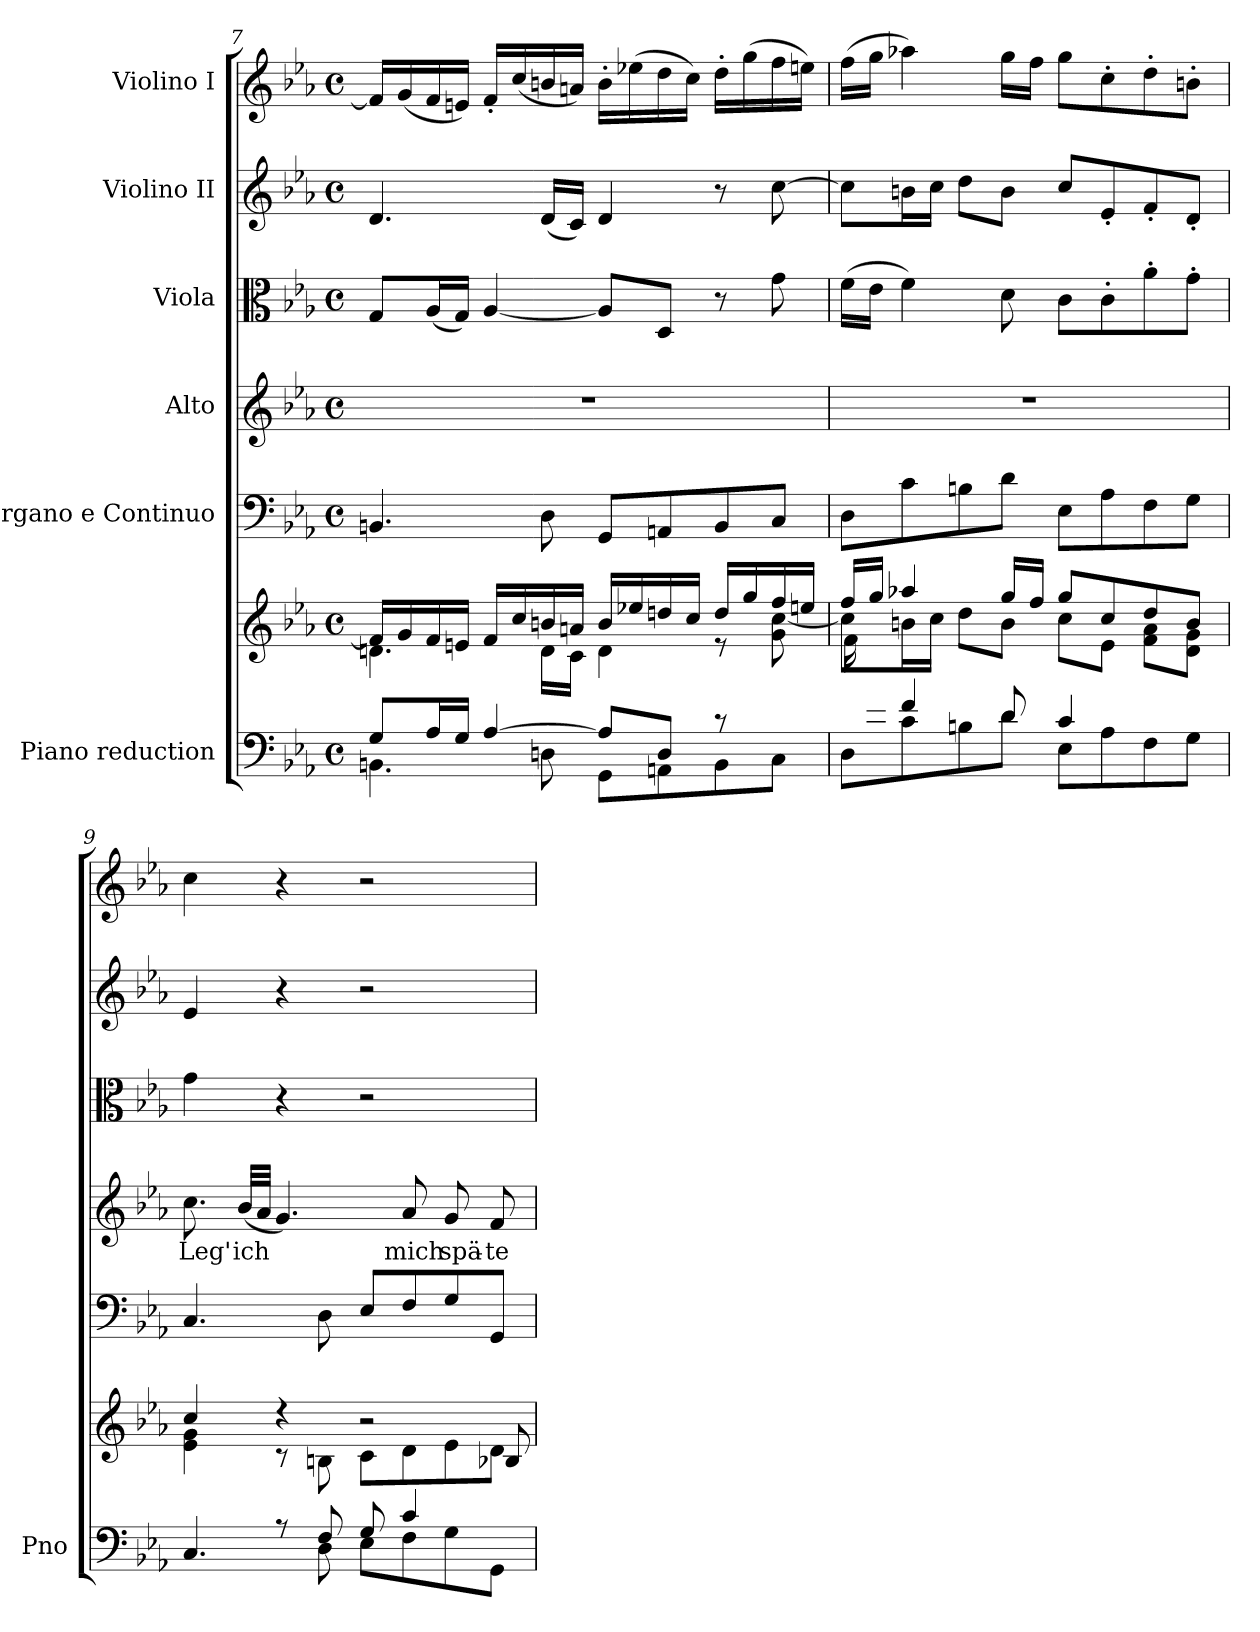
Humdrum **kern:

**kern	**kern	**kern	**kern	**text	**kern	**kern	**kern
*part6	*part6	*part5	*part4	*part4	*part3	*part2	*part1
*staff7	*staff6	*staff5	*staff4	*staff4	*staff3	*staff2	*staff1
*I"Piano reduction	*	*I"Organo e Continuo	*I"Alto	*	*I"Viola	*I"Violino II	*I"Violino I
*I'Pno	*	*	*	*	*	*	*
*clefF4	*clefG2	*clefF4	*clefG2	*	*clefC3	*clefG2	*clefG2
*k[b-e-a-]	*k[b-e-a-]	*k[b-e-a-]	*k[b-e-a-]	*	*k[b-e-a-]	*k[b-e-a-]	*k[b-e-a-]
*M4/4	*M4/4	*M4/4	*M4/4	*	*M4/4	*M4/4	*M4/4
*met(c)	*met(c)	*met(c)	*met(c)	*	*met(c)	*met(c)	*met(c)
=7	=7	=7	=7	=7	=7	=7	=7
*^	*^	*	*	*	*	*	*
8G/L	4.BBn\	16f/LL]	4.dn\	4.BBn/	1r	.	8G/L	4.d/	16f/LL]
.	.	16g/	.	.	.	.	.	.	(16g/
16A-/L	.	16f/	.	.	.	.	(16A-/L	.	16f/
16G/JJ	.	16en/JJ	.	.	.	.	16G/JJ)	.	16en/JJ)
[4A-/	.	16f/LL	.	.	.	.	[4A-/	.	16f'/LL
.	.	16cc/	.	.	.	.	.	.	(16cc/
.	8Dn\	16bn/	16d\LL	8D\	.	.	.	(16d/LL	16bn/
.	.	16an/JJ	16c\JJ	.	.	.	.	16c/JJ)	16an/JJ)
8A-/L]	8GG\L	16b/LL	4d\	8GG/L	.	.	8A-/L]	4d/	16b'\LL
.	.	16ee-X/	.	.	.	.	.	.	(16ee-X\
8D/J	8AAn\	16ddn/	.	8AAn/	.	.	8D/J	.	16dd\
.	.	16cc/JJ	.	.	.	.	.	.	16cc\JJ)
8r	8BB\	16dd/LL	8r	8BB/	.	.	8r	8r	16dd'\LL
.	.	16gg/	.	.	.	.	.	.	(16gg\
8ryy	8C\J	16ff/	8g\ [8cc\	8C/J	.	.	8g\	[8cc\	16ff\
.	.	16een/JJ	.	.	.	.	.	.	16een\JJ)
=8	=8	=8	=8	=8	=8	=8	=8	=8	=8
*	*	*	*^	*	*	*	*	*	*
16ryy	8D\L	16ff/LL	8cc\L]	16f\LL	8D\L	1r	.	(16f\LL	8cc\L]	(16ff\LL
16e-/JJ	.	16gg/JJ	.	2...ryy	.	.	.	16e-\JJ	.	16gg\JJ
4f/	8c\	4aa-X/	16bn\L	.	8c\	.	.	4f\)	16bn\L	4aa-X\)
.	.	.	16cc\JJ	.	.	.	.	.	16cc\JJ	.
.	8Bn\	.	8dd\L	.	8Bn\	.	.	.	8dd\L	.
8d/	8d\J	16gg/LL	8b\J	.	8d\J	.	.	8d\	8b\J	16gg\LL
.	.	16ff/JJ	.	.	.	.	.	.	.	16ff\JJ
4c/	8E-\L	8gg/L	8cc\L	.	8E-\L	.	.	8c\L	8cc/L	8gg\L
.	8A-\	8cc/	8e-\J	.	8A-\	.	.	8c'\	8e-'/	8cc'\
4ryy	8F\	8dd/	8f\ 8a-\L	.	8F\	.	.	8a-'\	8f'/	8dd'\
.	8G\J	8b/J	8d\ 8g\J	.	8G\J	.	.	8g'\J	8d'/J	8bn'\J
=9	=9	=9	=9	=9	=9	=9	=9	=9	=9	=9
!	!	!	!	!	!	!	!LO:LY:b	!	!	!
4ryy	4.C/	4cc/	4e-\ 4g\	2..ryy	4.C/	8.cc\	Leg'	4g\	4e-/	4cc\
!	!	!	!	!	!	!	!LO:LY:b	!	!	!
.	.	.	.	.	.	(32b-/LLL	ich	.	.	.
.	.	.	.	.	.	32a-/JJJ	.	.	.	.
8r	.	4r	8r	.	.	4.g/)	.	4r	4r	4r
8F/	8D\	.	8Bn\	.	8D\	.	.	.	.	.
8G/	8E-\L	2r	8c\L	.	8E-/L	.	.	2r	2r	2r
!	!	!	!	!	!	!	!LO:LY:b	!	!	!
4c/	8F\	.	8d\	.	8F/	8a-/	mich	.	.	.
!	!	!	!	!	!	!	!LO:LY:b	!	!	!
.	8G\	.	8e-\	.	8G/	8g/	spä-	.	.	.
!	!	!	!	!	!	!	!LO:LY:b	!	!	!
8ryy	8GG\J	.	8d\J	8B-X/	8GG/J	8f/	-te	.	.	.
*v	*v	*	*	*	*	*	*	*	*	*
*	*v	*v	*v	*	*	*	*	*	*
=	=	=	=	=	=	=	=
*-	*-	*-	*-	*-	*-	*-	*-
